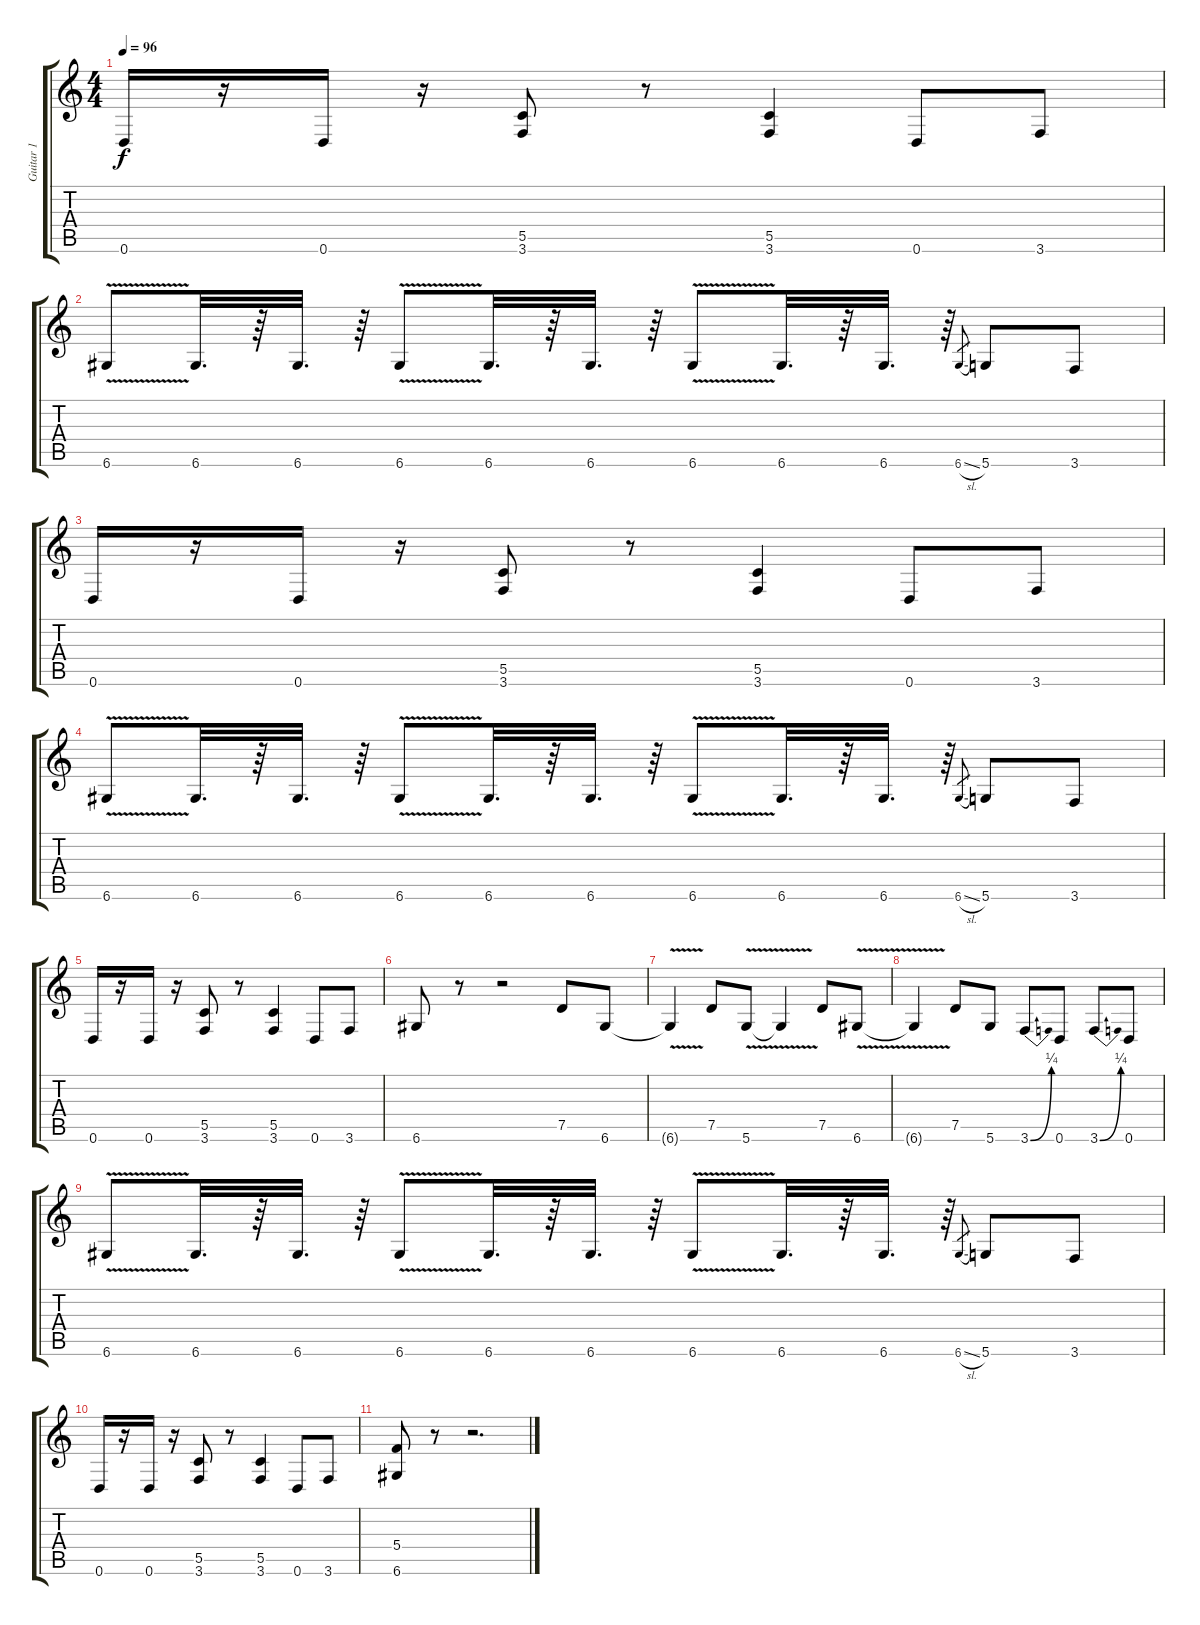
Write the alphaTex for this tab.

\track ("Guitar 1" "Guitar 1") {instrument distortionguitar}
\staff {score tabs}
\tuning (D4 A3 F3 C3 G2 D2) {hide}
\ts (4 4)
\tempo 96
\clef g2
\ks c
0.6.16{dy f} r.16 0.6.16 r.16 (5.5 3.6).8 r.8 (5.5 3.6).4 0.6.8 3.6.8 |
6.6{v}.8 6.6.32{d} r.64 6.6.32{d} r.64 6.6{v}.8 6.6.32{d} r.64 6.6.32{d} r.64 6.6{v}.8 6.6.32{d} r.64 6.6.32{d} r.64 6.6{sl}.8{gr} 5.6.8 3.6.8 |
0.6.16 r.16 0.6.16 r.16 (5.5 3.6).8 r.8 (5.5 3.6).4 0.6.8 3.6.8 |
6.6{v}.8 6.6.32{d} r.64 6.6.32{d} r.64 6.6{v}.8 6.6.32{d} r.64 6.6.32{d} r.64 6.6{v}.8 6.6.32{d} r.64 6.6.32{d} r.64 6.6{sl}.8{gr} 5.6.8 3.6.8 |
0.6.16 r.16 0.6.16 r.16 (5.5 3.6).8 r.8 (5.5 3.6).4 0.6.8 3.6.8 |
6.6.8 r.8 r.2 7.5.8 6.6.8 |
6.6{v t}.4 7.5.8 5.6{v}.8 5.6{v t}.4 7.5.8 6.6{v}.8 |
6.6{v t}.4 7.5.8 5.6.8 3.6{be (bend 0 0 60 1)}.8 0.6.8 3.6{be (bend 0 0 60 1)}.8 0.6.8 |
6.6{v}.8 6.6.32{d} r.64 6.6.32{d} r.64 6.6{v}.8 6.6.32{d} r.64 6.6.32{d} r.64 6.6{v}.8 6.6.32{d} r.64 6.6.32{d} r.64 6.6{sl}.8{gr} 5.6.8 3.6.8 |
0.6.16 r.16 0.6.16 r.16 (5.5 3.6).8 r.8 (5.5 3.6).4 0.6.8 3.6.8 |
(5.4 6.6).8 r.8 r.2{d}
